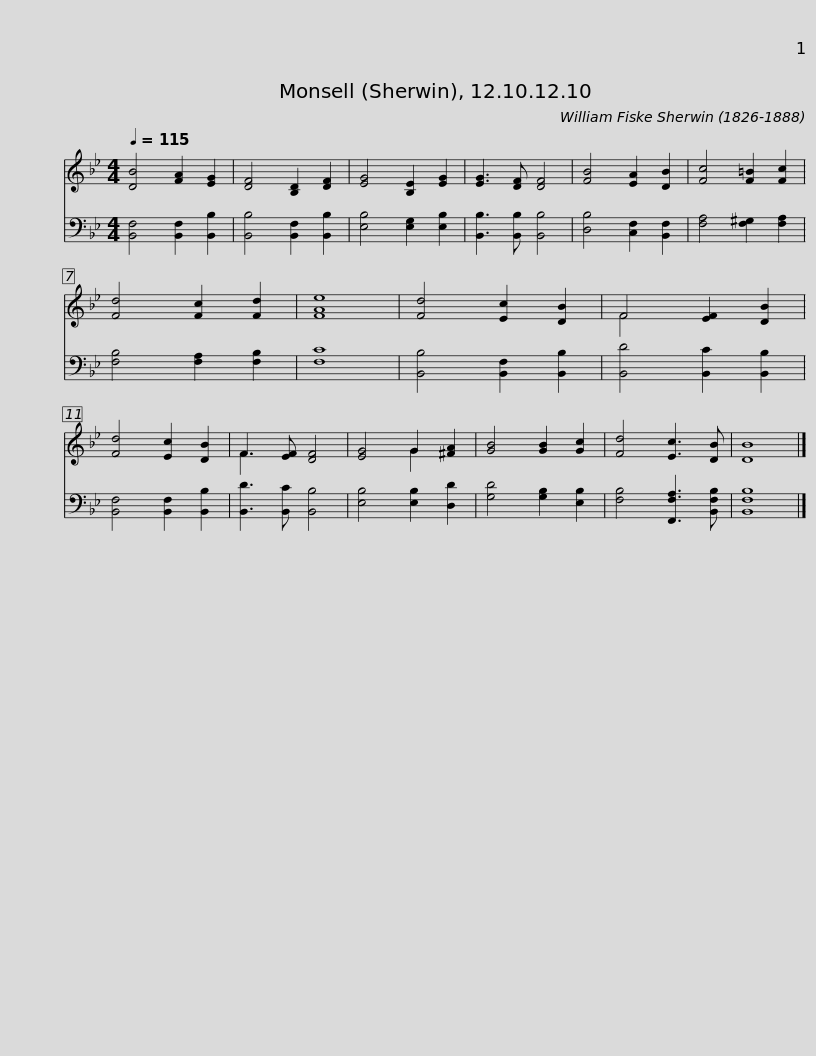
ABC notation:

X:1
%%score ( 1 2 ) 3
L:1/8
Q:1/4=115
M:4/4
I:linebreak $
K:Bb
V:1 treble
V:2 treble
V:3 bass
V:1
 [DB]4 [FA]2 [EG]2 | [DF]4 [B,D]2 [DF]2 | [EG]4 [B,E]2 [EG]2 | [EG]3 [DF] [DF]4 | [FB]4 [EA]2 [DB]2 | %5
 [Fc]4 [F=B]2 [Fc]2 | [Fd]4 [Fc]2 [Fd]2 | [FAe]8 | [Fd]4 [Ec]2 [DB]2 | F4 [EF]2 [DB]2 | %10
 [Fd]4 [Ec]2 [DB]2 |$ F3 [EF] [DF]4 | [EG]4 G2 [^FA]2 | [GB]4 [GB]2 [Gc]2 | [Fd]4 [Ec]3 [DB] | %15
 [DB]8 |] %16
V:2
 x8 | x8 | x8 | x8 | x8 | %5
 x8 | x8 | x8 | x8 | F4 x4 | %10
 x8 |$ F3 x5 | x4 G2 x2 | x8 | x8 | %15
 x8 |] %16
V:3
 [B,,F,]4 [B,,F,]2 [B,,B,]2 | [B,,B,]4 [B,,F,]2 [B,,B,]2 | [E,B,]4 [E,G,]2 [E,B,]2 | [B,,B,]3 [B,,B,] [B,,B,]4 | [D,B,]4 [C,F,]2 [B,,F,]2 | %5
 [F,A,]4 [F,^G,]2 [F,A,]2 | [F,B,]4 [F,A,]2 [F,B,]2 | [F,C]8 | [B,,B,]4 [B,,F,]2 [B,,B,]2 | [B,,D]4 [B,,C]2 [B,,B,]2 | %10
 [B,,F,]4 [B,,F,]2 [B,,B,]2 |$ [B,,D]3 [B,,C] [B,,B,]4 | [E,B,]4 [E,B,]2 [D,D]2 | [G,D]4 [G,B,]2 [E,B,]2 | [F,B,]4 [F,,F,A,]3 [B,,F,B,] | %15
 [B,,F,B,]8 |] %16
